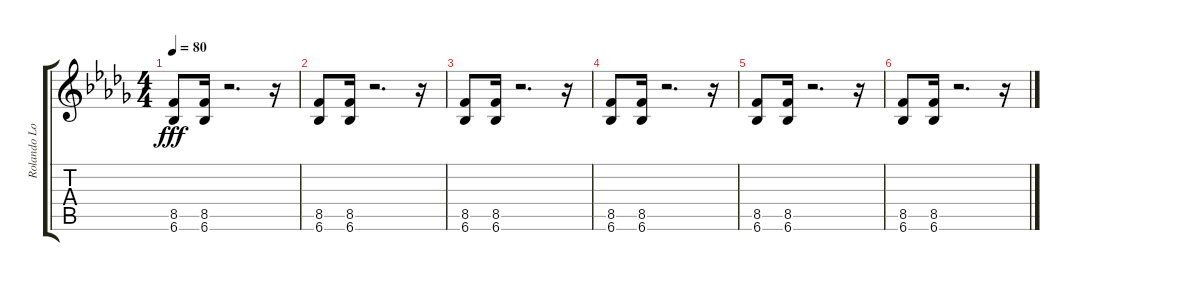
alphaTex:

\track ("Rolando Lopez" "Rolando Lo") {instrument overdrivenguitar}
\staff {score tabs}
\tuning (E4 B3 G3 D3 A2 E2) {hide}
\ts (4 4)
\tempo 80
\clef g2
\ks bbminor
(8.5 6.6).8{dy fff} (8.5 6.6).16 r.2{d} r.16 |
(8.5 6.6).8 (8.5 6.6).16 r.2{d} r.16 |
(8.5 6.6).8{volume 0 instrument distortionguitar} (8.5 6.6).16 r.2{d} r.16 |
(8.5 6.6).8 (8.5 6.6).16 r.2{d} r.16 |
(8.5 6.6).8 (8.5 6.6).16 r.2{d} r.16 |
(8.5 6.6).8 (8.5 6.6).16 r.2{d} r.16
